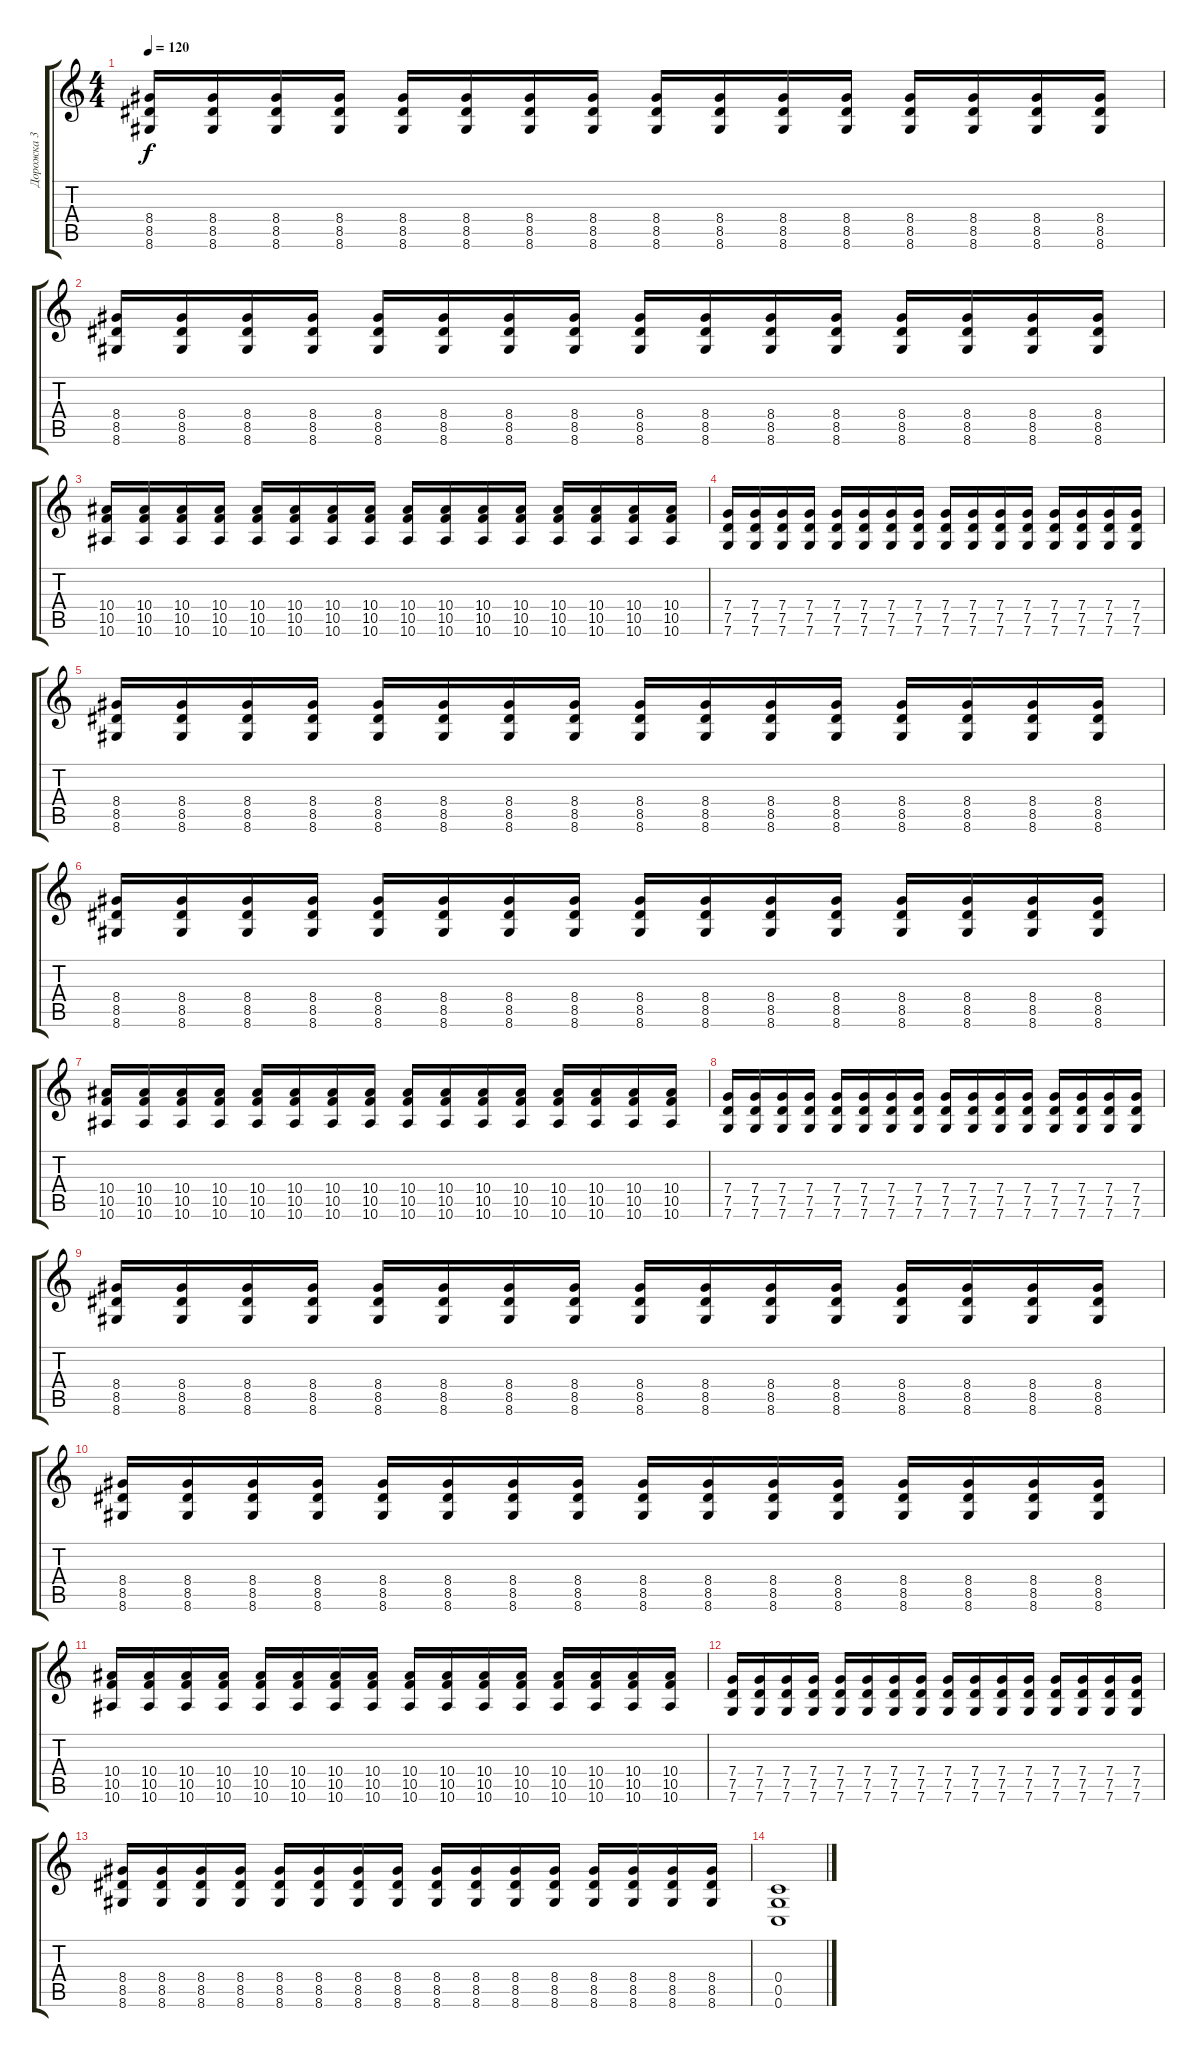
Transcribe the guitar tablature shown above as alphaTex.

\track ("Дорожка 3" "Дорожка 3") {instrument distortionguitar}
\staff {score tabs}
\tuning (D4 A3 F3 C3 G2 C2) {hide}
\ts (4 4)
\tempo 120
\clef g2
\ks c
(8.4 8.5 8.6).16{dy f} (8.4 8.5 8.6).16 (8.4 8.5 8.6).16 (8.4 8.5 8.6).16 (8.4 8.5 8.6).16 (8.4 8.5 8.6).16 (8.4 8.5 8.6).16 (8.4 8.5 8.6).16 (8.4 8.5 8.6).16 (8.4 8.5 8.6).16 (8.4 8.5 8.6).16 (8.4 8.5 8.6).16 (8.4 8.5 8.6).16 (8.4 8.5 8.6).16 (8.4 8.5 8.6).16 (8.4 8.5 8.6).16 |
(8.4 8.5 8.6).16 (8.4 8.5 8.6).16 (8.4 8.5 8.6).16 (8.4 8.5 8.6).16 (8.4 8.5 8.6).16 (8.4 8.5 8.6).16 (8.4 8.5 8.6).16 (8.4 8.5 8.6).16 (8.4 8.5 8.6).16 (8.4 8.5 8.6).16 (8.4 8.5 8.6).16 (8.4 8.5 8.6).16 (8.4 8.5 8.6).16 (8.4 8.5 8.6).16 (8.4 8.5 8.6).16 (8.4 8.5 8.6).16 |
(10.4 10.5 10.6).16 (10.4 10.5 10.6).16 (10.4 10.5 10.6).16 (10.4 10.5 10.6).16 (10.4 10.5 10.6).16 (10.4 10.5 10.6).16 (10.4 10.5 10.6).16 (10.4 10.5 10.6).16 (10.4 10.5 10.6).16 (10.4 10.5 10.6).16 (10.4 10.5 10.6).16 (10.4 10.5 10.6).16 (10.4 10.5 10.6).16 (10.4 10.5 10.6).16 (10.4 10.5 10.6).16 (10.4 10.5 10.6).16 |
(7.4 7.5 7.6).16 (7.4 7.5 7.6).16 (7.4 7.5 7.6).16 (7.4 7.5 7.6).16 (7.4 7.5 7.6).16 (7.4 7.5 7.6).16 (7.4 7.5 7.6).16 (7.4 7.5 7.6).16 (7.4 7.5 7.6).16 (7.4 7.5 7.6).16 (7.4 7.5 7.6).16 (7.4 7.5 7.6).16 (7.4 7.5 7.6).16 (7.4 7.5 7.6).16 (7.4 7.5 7.6).16 (7.4 7.5 7.6).16 |
(8.4 8.5 8.6).16 (8.4 8.5 8.6).16 (8.4 8.5 8.6).16 (8.4 8.5 8.6).16 (8.4 8.5 8.6).16 (8.4 8.5 8.6).16 (8.4 8.5 8.6).16 (8.4 8.5 8.6).16 (8.4 8.5 8.6).16 (8.4 8.5 8.6).16 (8.4 8.5 8.6).16 (8.4 8.5 8.6).16 (8.4 8.5 8.6).16 (8.4 8.5 8.6).16 (8.4 8.5 8.6).16 (8.4 8.5 8.6).16 |
(8.4 8.5 8.6).16 (8.4 8.5 8.6).16 (8.4 8.5 8.6).16 (8.4 8.5 8.6).16 (8.4 8.5 8.6).16 (8.4 8.5 8.6).16 (8.4 8.5 8.6).16 (8.4 8.5 8.6).16 (8.4 8.5 8.6).16 (8.4 8.5 8.6).16 (8.4 8.5 8.6).16 (8.4 8.5 8.6).16 (8.4 8.5 8.6).16 (8.4 8.5 8.6).16 (8.4 8.5 8.6).16 (8.4 8.5 8.6).16 |
(10.4 10.5 10.6).16 (10.4 10.5 10.6).16 (10.4 10.5 10.6).16 (10.4 10.5 10.6).16 (10.4 10.5 10.6).16 (10.4 10.5 10.6).16 (10.4 10.5 10.6).16 (10.4 10.5 10.6).16 (10.4 10.5 10.6).16 (10.4 10.5 10.6).16 (10.4 10.5 10.6).16 (10.4 10.5 10.6).16 (10.4 10.5 10.6).16 (10.4 10.5 10.6).16 (10.4 10.5 10.6).16 (10.4 10.5 10.6).16 |
(7.4 7.5 7.6).16 (7.4 7.5 7.6).16 (7.4 7.5 7.6).16 (7.4 7.5 7.6).16 (7.4 7.5 7.6).16 (7.4 7.5 7.6).16 (7.4 7.5 7.6).16 (7.4 7.5 7.6).16 (7.4 7.5 7.6).16 (7.4 7.5 7.6).16 (7.4 7.5 7.6).16 (7.4 7.5 7.6).16 (7.4 7.5 7.6).16 (7.4 7.5 7.6).16 (7.4 7.5 7.6).16 (7.4 7.5 7.6).16 |
(8.4 8.5 8.6).16 (8.4 8.5 8.6).16 (8.4 8.5 8.6).16 (8.4 8.5 8.6).16 (8.4 8.5 8.6).16 (8.4 8.5 8.6).16 (8.4 8.5 8.6).16 (8.4 8.5 8.6).16 (8.4 8.5 8.6).16 (8.4 8.5 8.6).16 (8.4 8.5 8.6).16 (8.4 8.5 8.6).16 (8.4 8.5 8.6).16 (8.4 8.5 8.6).16 (8.4 8.5 8.6).16 (8.4 8.5 8.6).16 |
(8.4 8.5 8.6).16 (8.4 8.5 8.6).16 (8.4 8.5 8.6).16 (8.4 8.5 8.6).16 (8.4 8.5 8.6).16 (8.4 8.5 8.6).16 (8.4 8.5 8.6).16 (8.4 8.5 8.6).16 (8.4 8.5 8.6).16 (8.4 8.5 8.6).16 (8.4 8.5 8.6).16 (8.4 8.5 8.6).16 (8.4 8.5 8.6).16 (8.4 8.5 8.6).16 (8.4 8.5 8.6).16 (8.4 8.5 8.6).16 |
(10.4 10.5 10.6).16 (10.4 10.5 10.6).16 (10.4 10.5 10.6).16 (10.4 10.5 10.6).16 (10.4 10.5 10.6).16 (10.4 10.5 10.6).16 (10.4 10.5 10.6).16 (10.4 10.5 10.6).16 (10.4 10.5 10.6).16 (10.4 10.5 10.6).16 (10.4 10.5 10.6).16 (10.4 10.5 10.6).16 (10.4 10.5 10.6).16 (10.4 10.5 10.6).16 (10.4 10.5 10.6).16 (10.4 10.5 10.6).16 |
(7.4 7.5 7.6).16 (7.4 7.5 7.6).16 (7.4 7.5 7.6).16 (7.4 7.5 7.6).16 (7.4 7.5 7.6).16 (7.4 7.5 7.6).16 (7.4 7.5 7.6).16 (7.4 7.5 7.6).16 (7.4 7.5 7.6).16 (7.4 7.5 7.6).16 (7.4 7.5 7.6).16 (7.4 7.5 7.6).16 (7.4 7.5 7.6).16 (7.4 7.5 7.6).16 (7.4 7.5 7.6).16 (7.4 7.5 7.6).16 |
(8.4 8.5 8.6).16 (8.4 8.5 8.6).16 (8.4 8.5 8.6).16 (8.4 8.5 8.6).16 (8.4 8.5 8.6).16 (8.4 8.5 8.6).16 (8.4 8.5 8.6).16 (8.4 8.5 8.6).16 (8.4 8.5 8.6).16 (8.4 8.5 8.6).16 (8.4 8.5 8.6).16 (8.4 8.5 8.6).16 (8.4 8.5 8.6).16 (8.4 8.5 8.6).16 (8.4 8.5 8.6).16 (8.4 8.5 8.6).16 |
(0.4 0.5 0.6).1
